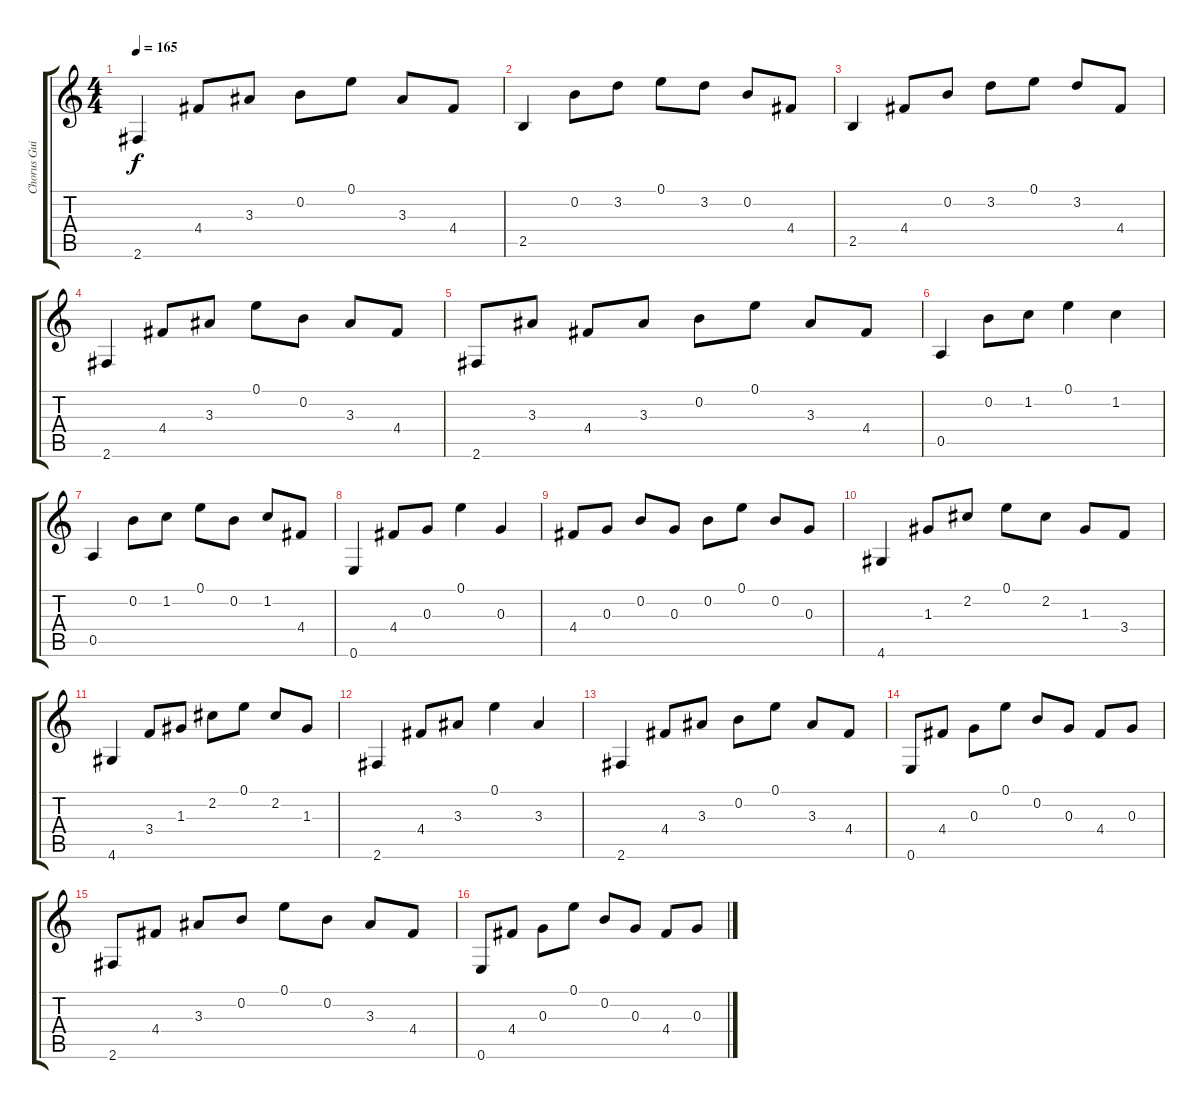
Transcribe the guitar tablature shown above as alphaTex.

\track ("Chorus Guitar" "Chorus Gui") {instrument electricguitarmuted}
\staff {score tabs}
\tuning (E4 B3 G3 D3 A2 E2) {hide}
\ts (4 4)
\tempo 165
\clef g2
\ks c
2.6.4{dy f} 4.4.8 3.3.8 0.2.8 0.1.8 3.3.8 4.4.8 |
2.5.4 0.2.8 3.2.8 0.1.8 3.2.8 0.2.8 4.4.8 |
2.5.4 4.4.8 0.2.8 3.2.8 0.1.8 3.2.8 4.4.8 |
2.6.4 4.4.8 3.3.8 0.1.8 0.2.8 3.3.8 4.4.8 |
2.6.8 3.3.8 4.4.8 3.3.8 0.2.8 0.1.8 3.3.8 4.4.8 |
0.5.4 0.2.8 1.2.8 0.1.4 1.2.4 |
0.5.4 0.2.8 1.2.8 0.1.8 0.2.8 1.2.8 4.4.8 |
0.6.4 4.4.8 0.3.8 0.1.4 0.3.4 |
4.4.8 0.3.8 0.2.8 0.3.8 0.2.8 0.1.8 0.2.8 0.3.8 |
4.6.4 1.3.8 2.2.8 0.1.8 2.2.8 1.3.8 3.4.8 |
4.6.4 3.4.8 1.3.8 2.2.8 0.1.8 2.2.8 1.3.8 |
2.6.4 4.4.8 3.3.8 0.1.4 3.3.4 |
2.6.4 4.4.8 3.3.8 0.2.8 0.1.8 3.3.8 4.4.8 |
0.6.8 4.4.8 0.3.8 0.1.8 0.2.8 0.3.8 4.4.8 0.3.8 |
2.6.8 4.4.8 3.3.8 0.2.8 0.1.8 0.2.8 3.3.8 4.4.8 |
0.6.8 4.4.8 0.3.8 0.1.8 0.2.8 0.3.8 4.4.8 0.3.8
